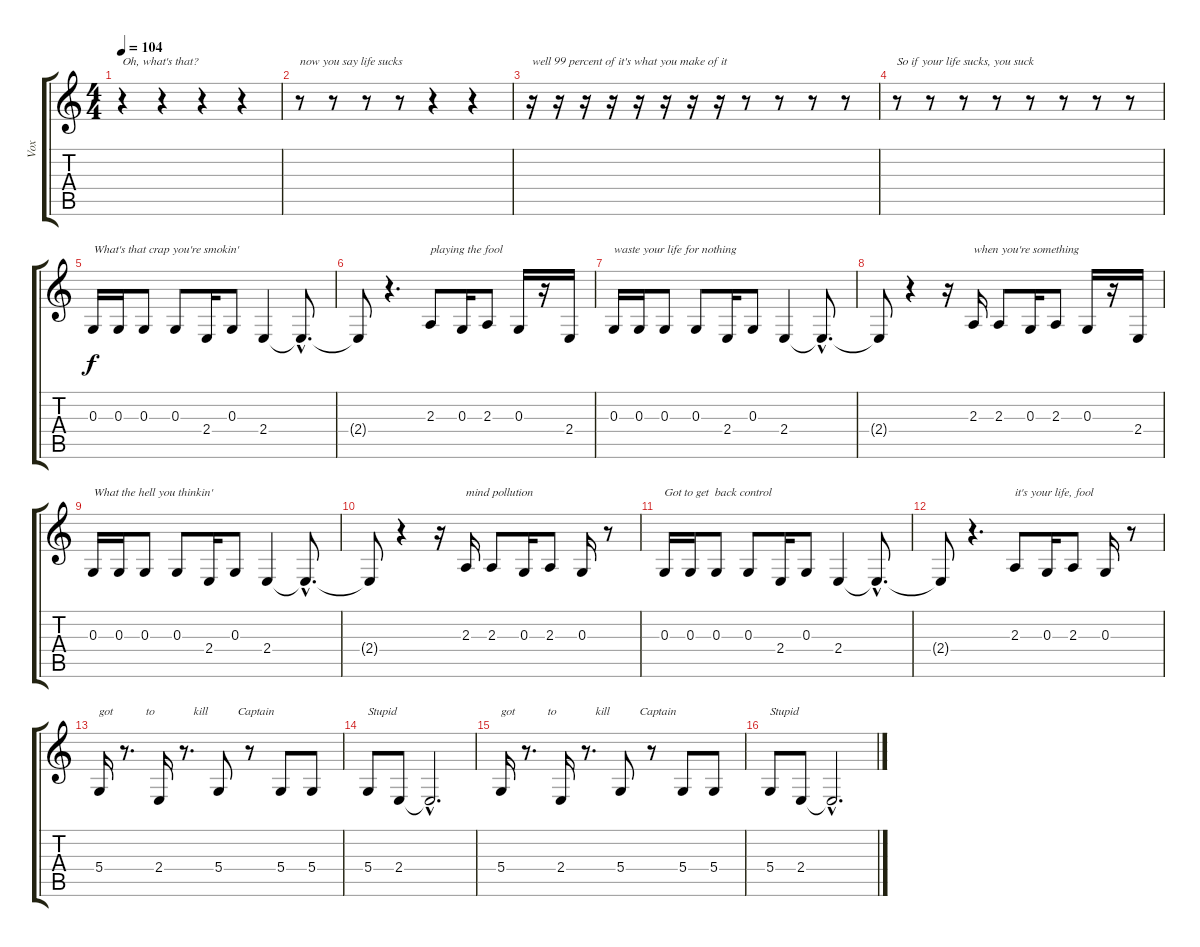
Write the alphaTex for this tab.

\track ("Vox" "Vox") {instrument violin}
\staff {score tabs}
\tuning (E4 B3 G3 D3 A2 E2) {hide}
\ts (4 4)
\tempo 104
\clef g2
\ks c
r.4{txt "Oh, what's that?" dy f} r.4 r.4 r.4 |
r.8{txt "now you say life sucks"} r.8 r.8 r.8 r.4 r.4 |
r.16{txt "well 99 percent of it's what you make of it"} r.16 r.16 r.16 r.16 r.16 r.16 r.16 r.8 r.8 r.8 r.8 |
r.8{txt "So if your life sucks, you suck"} r.8 r.8 r.8 r.8 r.8 r.8 r.8 |
0.3.16{txt "What's that crap you're smokin'"} 0.3.16 0.3.8 0.3.8 2.4.16 0.3.8 2.4.4 2.4{hac t}.8{d} |
2.4{t}.8 r.4{d} 2.3.8{txt "playing the fool"} 0.3.16 2.3.8 0.3.16 r.16 2.4.16 |
0.3.16{txt "waste your life for nothing"} 0.3.16 0.3.8 0.3.8 2.4.16 0.3.8 2.4.4 2.4{hac t}.8{d} |
2.4{t}.8 r.4 r.16 2.3.16{txt "when you're something"} 2.3.8 0.3.16 2.3.8 0.3.16 r.16 2.4.16 |
0.3.16{txt "What the hell you thinkin'"} 0.3.16 0.3.8 0.3.8 2.4.16 0.3.8 2.4.4 2.4{hac t}.8{d} |
2.4{t}.8 r.4 r.16 2.3.16{txt "mind pollution"} 2.3.8 0.3.16 2.3.8 0.3.16 r.8 |
0.3.16{txt "Got to get  back control"} 0.3.16 0.3.8 0.3.8 2.4.16 0.3.8 2.4.4 2.4{hac t}.8{d} |
2.4{t}.8 r.4{d} 2.3.8{txt "it's your life, fool"} 0.3.16 2.3.8 0.3.16 r.8 |
5.4.16{txt "got           to             kill          Captain"} r.8{d} 2.4.16 r.8{d} 5.4.8 r.8 5.4.8 5.4.8 |
5.4.8{txt "Stupid"} 2.4.8 2.4{hac t}.2{d} |
5.4.16{txt "got           to             kill          Captain"} r.8{d} 2.4.16 r.8{d} 5.4.8 r.8 5.4.8 5.4.8 |
5.4.8{txt "Stupid"} 2.4.8 2.4{hac t}.2{d}
